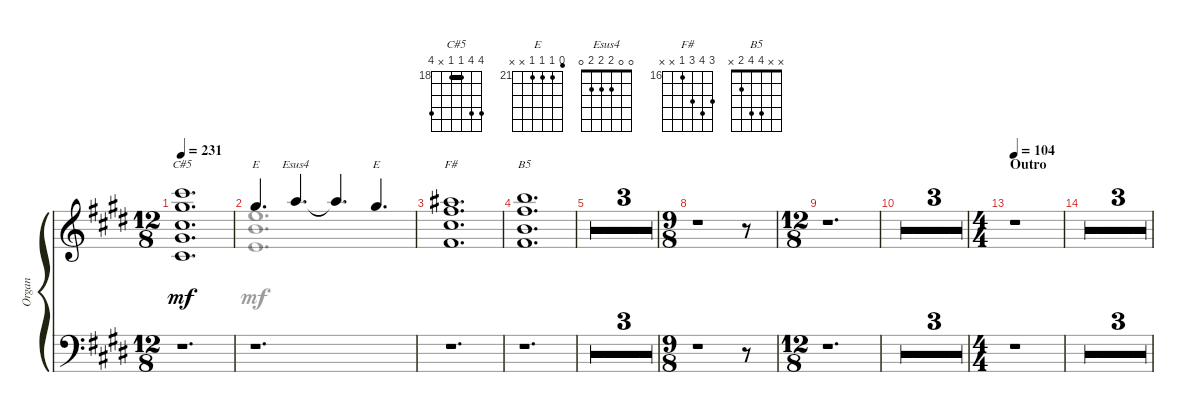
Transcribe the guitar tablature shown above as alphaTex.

\defaultSystemsLayout 4
\bracketExtendMode groupsimilarinstruments
\otherSystemsTrackNameOrientation horizontal
\track ("Organ" "Organ") {multiBarRest instrument drawbarorgan}
\staff {score}
\tuning (E4 B3 G3 D3 A2 E2)
\chord ("C#5" 21 21 18 18 x 21) {firstfret 18 showfingering false barre 18}
\chord ("E" 20 21 21 21 x x) {firstfret 21 showfingering false}
\chord ("Esus4" 0 0 2 2 2 0) {showfingering false}
\chord ("F#" 18 19 18 16 x x) {firstfret 16 showfingering false}
\chord ("B5" x x 4 4 2 x) {showfingering false}
\voice
\ts (12 8)
\tempo 231
\clef g2
\ks c#minor
(21.1{acc #} 21.2{acc #} 18.3{acc #} 18.4{acc #} 21.6{acc #}).1{d ch "C#5" dy mf} |
21.2{acc #}.4{d ch "E"} 17.1{acc forcenatural}.4{d ch "Esus4"} 17.1{t acc forcenatural}.4{d} 16.1{acc #}.4{d ch "E"} |
(18.1{acc #} 19.2{acc #} 18.3{acc #} 16.4{acc #}).1{d ch "F#"} |
(16.4{acc #} 16.3{acc forcenatural} 19.2{acc #} 19.1{acc forcenatural}).1{d ch "B5"} |
r.1{d} |
r.1{d} |
r.1{d} |
\ts (9 8)
r.1 r.8 |
\ts (12 8)
r.1{d} |
r.1{d} |
r.1{d} |
\tempo 231
r.1{d} |
\ts (4 4)
\section ("" "Outro")
\tempo 104
r.1 |
r.1 |
r.1 |
r.1
\voice
\clef g2
\ottava regular
\simile none
\ks c#minor
|
(0.1{acc forcenatural} 21.4{acc forcenatural} 21.3{acc forcenatural}).1{d} |
|
|
|
|
|
|
|
|
|
|
|
|
|
\staff {score}
\tuning (E4 B3 G3 D3 A2 E2)
\clef f4
\ottava regular
\simile none
\ks c#minor
r.1{d dy ff} |
r.1{d} |
r.1{d} |
r.1{d} |
r.1{d} |
r.1{d} |
r.1{d} |
r.1 r.8 |
r.1{d} |
r.1{d} |
r.1{d} |
r.1{d} |
r.1 |
r.1 |
r.1 |
r.1
